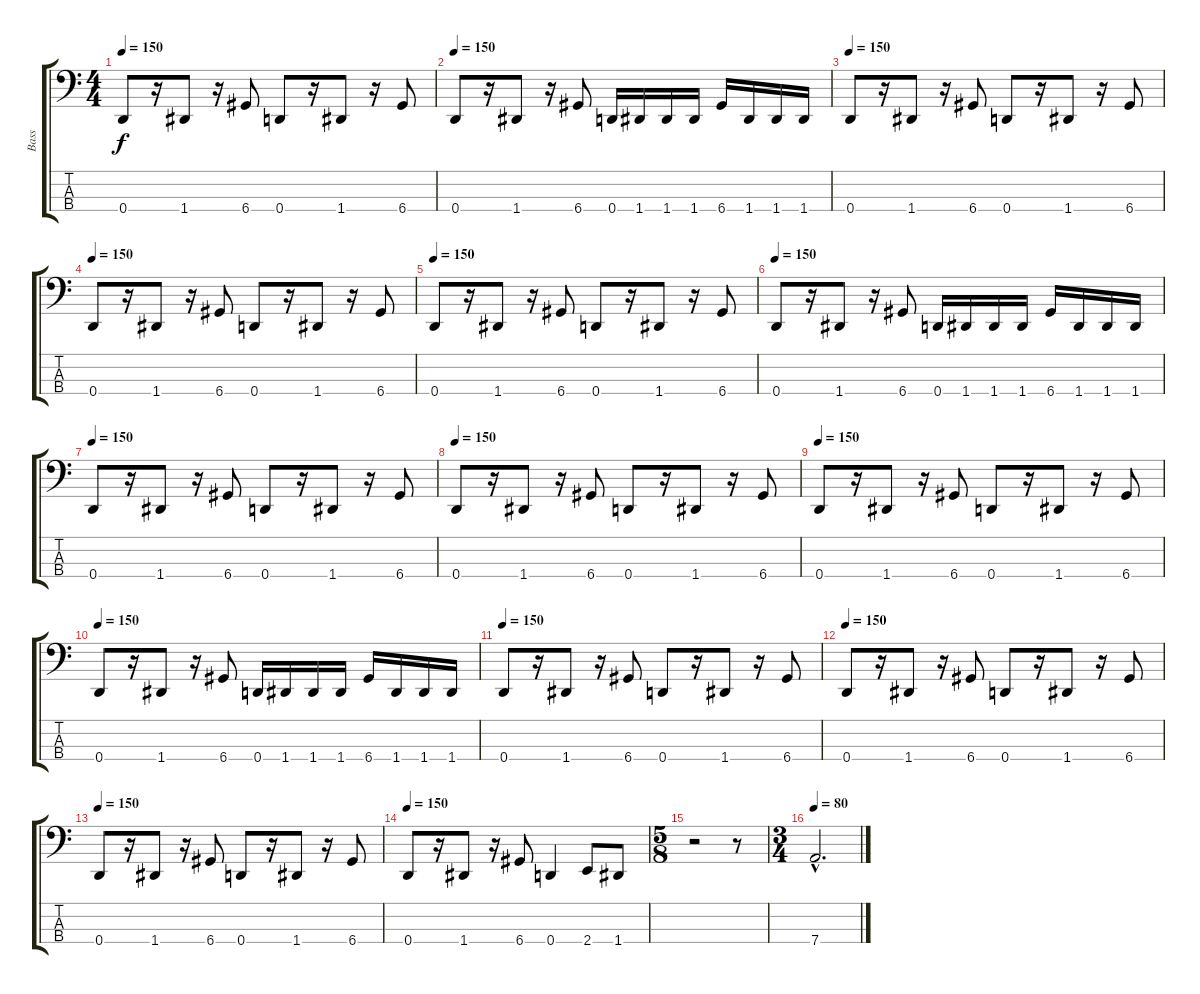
\track ("Bass" "Bass") {instrument electricbassfinger}
\staff {score tabs}
\tuning (G2 D2 A1 D1) {hide}
\ts (4 4)
\tempo 150
\clef f4
\ks c
0.4.8{dy f} r.16 1.4.8 r.16 6.4.8 0.4.8 r.16 1.4.8 r.16 6.4.8 |
\tempo 150
0.4.8 r.16 1.4.8 r.16 6.4.8 0.4.16 1.4.16 1.4.16 1.4.16 6.4.16 1.4.16 1.4.16 1.4.16 |
\tempo 150
0.4.8 r.16 1.4.8 r.16 6.4.8 0.4.8 r.16 1.4.8 r.16 6.4.8 |
\tempo 150
0.4.8 r.16 1.4.8 r.16 6.4.8 0.4.8 r.16 1.4.8 r.16 6.4.8 |
\tempo 150
0.4.8 r.16 1.4.8 r.16 6.4.8 0.4.8 r.16 1.4.8 r.16 6.4.8 |
\tempo 150
0.4.8 r.16 1.4.8 r.16 6.4.8 0.4.16 1.4.16 1.4.16 1.4.16 6.4.16 1.4.16 1.4.16 1.4.16 |
\tempo 150
0.4.8 r.16 1.4.8 r.16 6.4.8 0.4.8 r.16 1.4.8 r.16 6.4.8 |
\tempo 150
0.4.8 r.16 1.4.8 r.16 6.4.8 0.4.8 r.16 1.4.8 r.16 6.4.8 |
\tempo 150
0.4.8 r.16 1.4.8 r.16 6.4.8 0.4.8 r.16 1.4.8 r.16 6.4.8 |
\tempo 150
0.4.8 r.16 1.4.8 r.16 6.4.8 0.4.16 1.4.16 1.4.16 1.4.16 6.4.16 1.4.16 1.4.16 1.4.16 |
\tempo 150
0.4.8 r.16 1.4.8 r.16 6.4.8 0.4.8 r.16 1.4.8 r.16 6.4.8 |
\tempo 150
0.4.8 r.16 1.4.8 r.16 6.4.8 0.4.8 r.16 1.4.8 r.16 6.4.8 |
\tempo 150
0.4.8 r.16 1.4.8 r.16 6.4.8 0.4.8 r.16 1.4.8 r.16 6.4.8 |
\tempo 150
0.4.8 r.16 1.4.8 r.16 6.4.8 0.4.4 2.4.8 1.4.8 |
\ts (5 8)
r.2 r.8 |
\ts (3 4)
\tempo 80
7.4{hac}.2{d}
